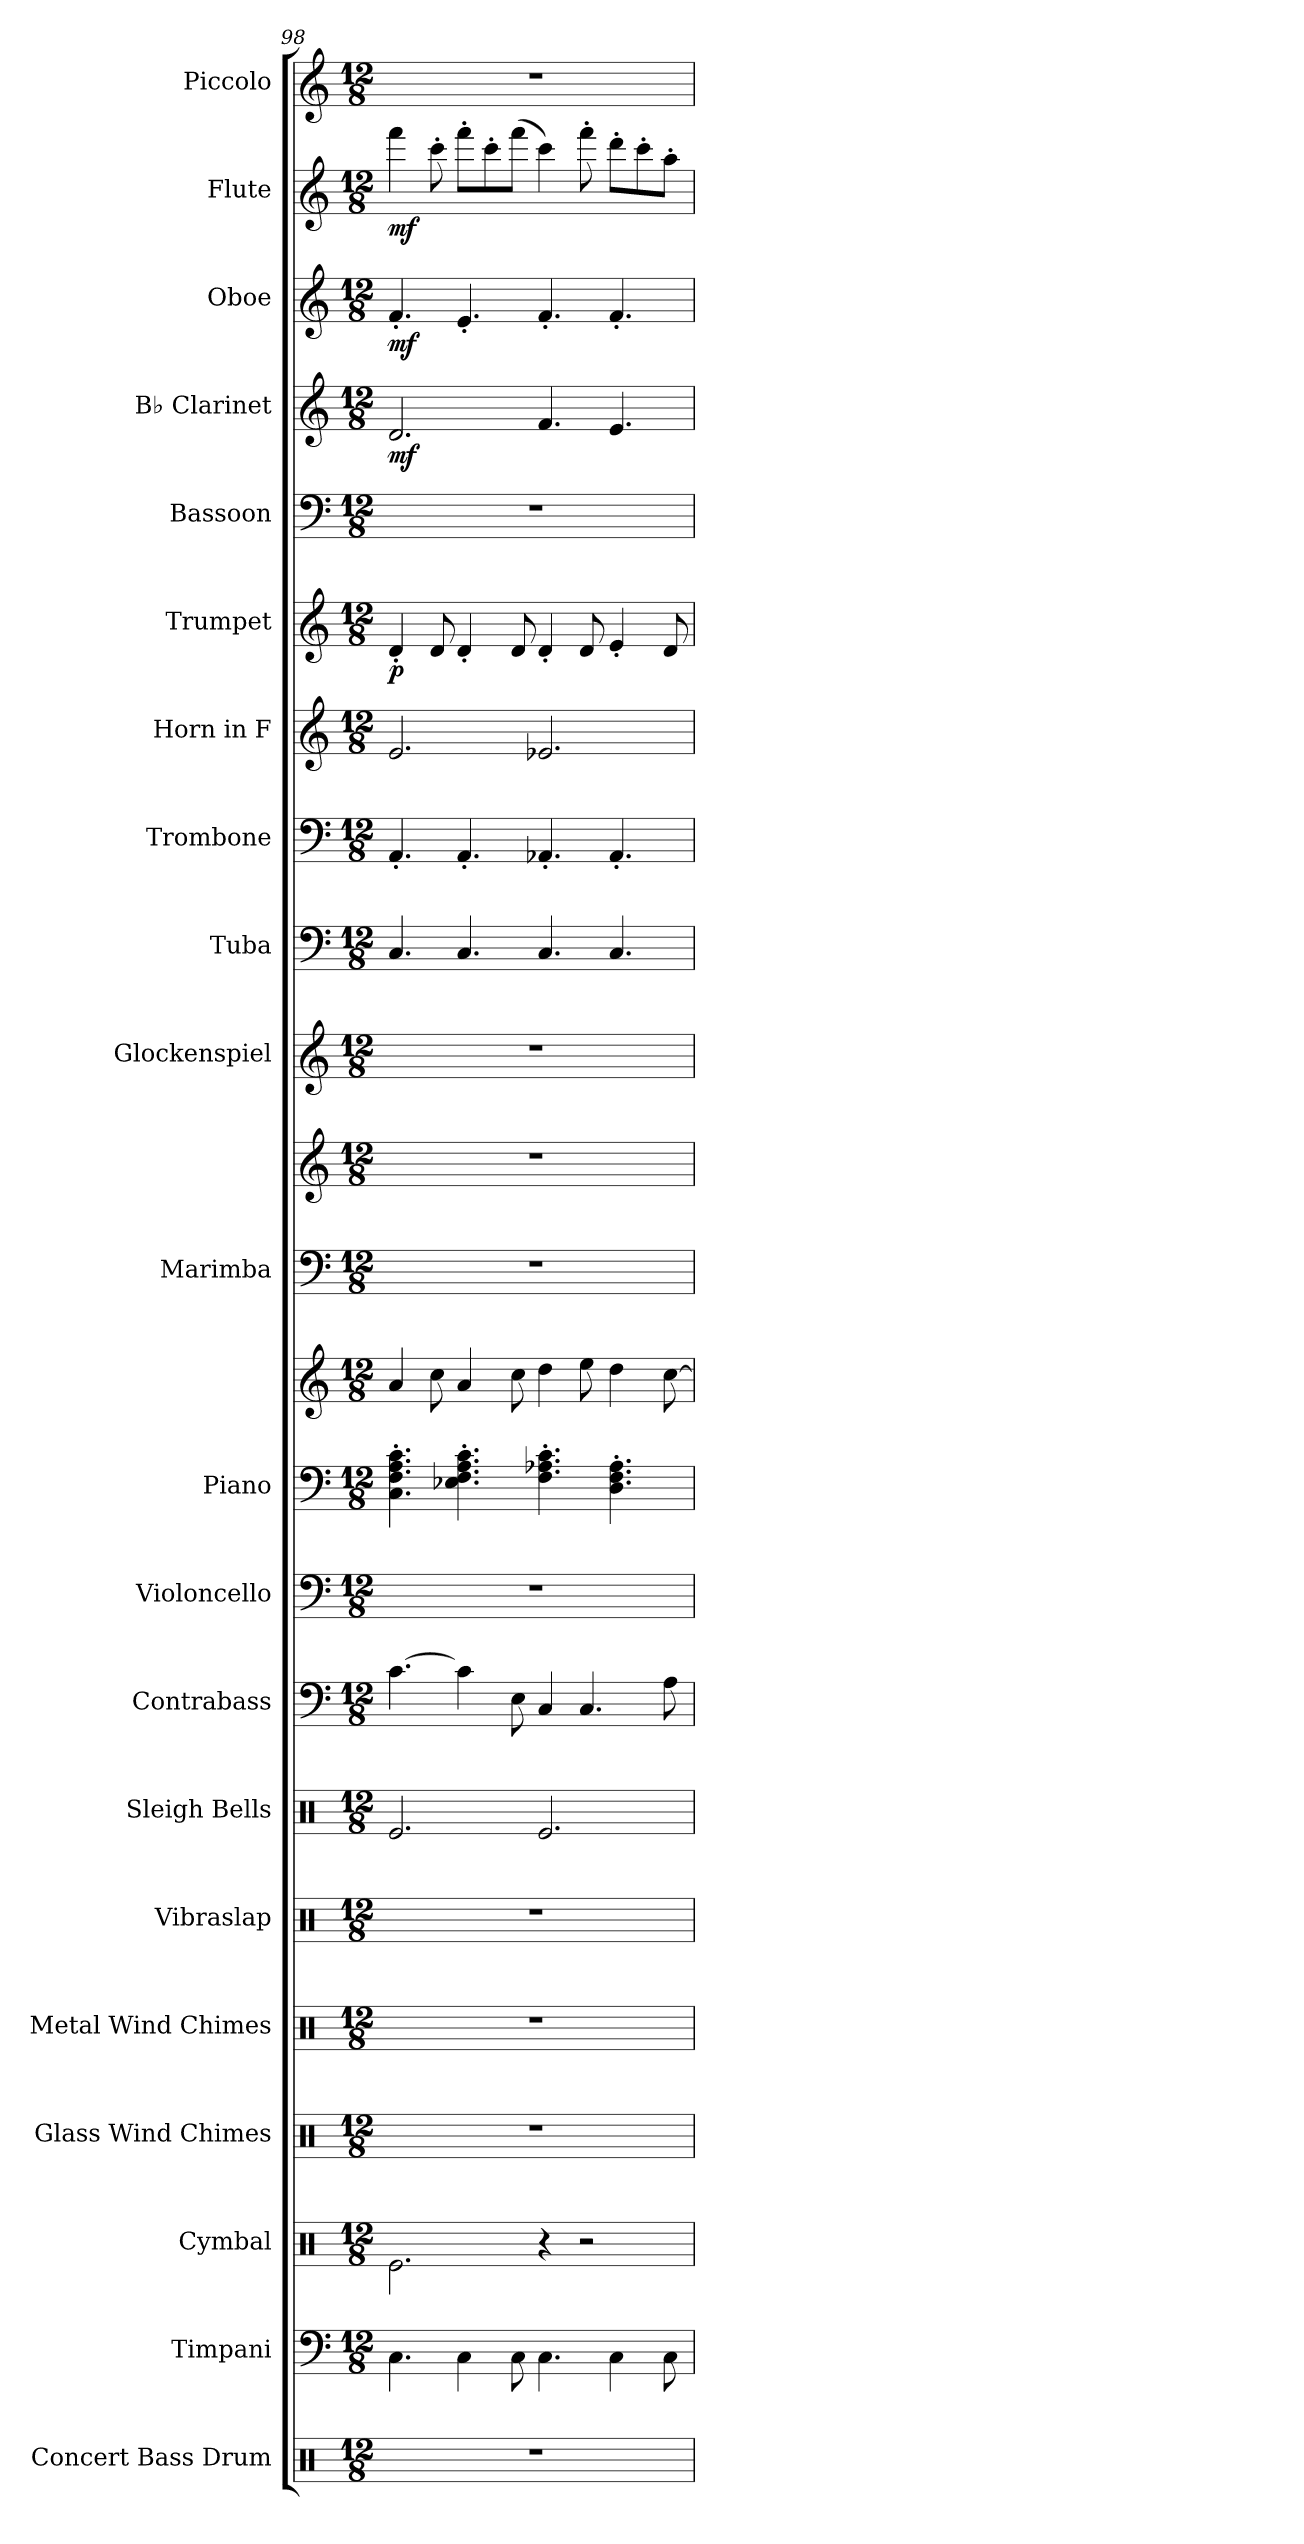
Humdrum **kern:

**kern	**kern	**kern	**kern	**kern	**kern	**kern	**kern	**kern	**kern	**kern	**kern	**kern	**kern	**kern	**kern	**kern	**kern	**dynam	**kern	**kern	**dynam	**kern	**dynam	**kern	**dynam	**kern
*part21	*part20	*part19	*part18	*part17	*part16	*part15	*part14	*part13	*part12	*part12	*part11	*part11	*part10	*part9	*part8	*part7	*part6	*part6	*part5	*part4	*part4	*part3	*part3	*part2	*part2	*part1
*staff23	*staff22	*staff21	*staff20	*staff19	*staff18	*staff17	*staff16	*staff15	*staff14	*staff13	*staff12	*staff11	*staff10	*staff9	*staff8	*staff7	*staff6	*staff6	*staff5	*staff4	*staff4	*staff3	*staff3	*staff2	*staff2	*staff1
*I"Concert Bass Drum	*I"Timpani	*I"Cymbal	*I"Glass Wind Chimes	*I"Metal Wind Chimes	*I"Vibraslap	*I"Sleigh Bells	*I"Contrabass	*I"Violoncello	*I"Piano	*	*I"Marimba	*	*I"Glockenspiel	*I"Tuba	*I"Trombone	*I"Horn in F	*I"Trumpet	*	*I"Bassoon	*I"B♭ Clarinet	*	*I"Oboe	*	*I"Flute	*	*I"Piccolo
*I'Con. BD	*I'Timp.	*I'Cym.	*I'Gl. Wn Ch.	*I'Met. Wn Ch.	*I'Vibslp.	*I'Sle. Be.	*I'Cb.	*I'Vc.	*I'Pno.	*	*I'Mrm.	*	*I'Glock.	*I'Tba.	*I'Tbn.	*	*I'Tpt.	*	*I'Bsn.	*I'B♭ Cl.	*	*I'Ob.	*	*I'Fl.	*	*I'Picc.
*clefX	*clefF4	*clefX	*clefX	*clefX	*clefX	*clefX	*clefF4	*clefF4	*clefF4	*clefG2	*clefF4	*clefG2	*clefG2	*clefF4	*clefF4	*clefG2	*clefG2	*	*clefF4	*clefG2	*	*clefG2	*	*clefG2	*	*clefG2
*	*	*	*	*	*	*	*ITrd7c12	*	*	*	*	*	*ITrd-14c-24	*	*	*ITrd4c7	*ITrd1c2	*	*	*ITrd1c2	*	*	*	*	*	*ITrd-7c-12
*k[]	*k[]	*k[]	*k[]	*k[]	*k[]	*k[]	*k[]	*k[]	*k[]	*k[]	*k[]	*k[]	*k[]	*k[]	*k[]	*k[b-]	*k[b-e-]	*	*k[]	*k[b-e-]	*	*k[]	*	*k[]	*	*k[]
*M12/8	*M12/8	*M12/8	*M12/8	*M12/8	*M12/8	*M12/8	*M12/8	*M12/8	*M12/8	*M12/8	*M12/8	*M12/8	*M12/8	*M12/8	*M12/8	*M12/8	*M12/8	*	*M12/8	*M12/8	*	*M12/8	*	*M12/8	*	*M12/8
=98	=98	=98	=98	=98	=98	=98	=98	=98	=98	=98	=98	=98	=98	=98	=98	=98	=98	=98	=98	=98	=98	=98	=98	=98	=98	=98
!	!	!	!	!	!	!	!	!	!	!	!	!	!	!	!	!	!	!LO:DY:b	!	!	!LO:DY:b	!	!LO:DY:b	!	!LO:DY:b	!
1.r	4.C\	2.Re\	1.r	1.r	1.r	2.Re/	[4.C\	1.r	4.C\' 4.F\' 4.A\' 4.c\'	4a/	1.r	1.r	1.r	4.C/	4.AA'/	2.A/	4c'/	p	1.r	2.c/	mf	4.f'/	mf	4fff\	mf	1.r
.	.	.	.	.	.	.	.	.	.	8cc\	.	.	.	.	.	.	8c/	.	.	.	.	.	.	8ccc'\	.	.
.	4C\	.	.	.	.	.	4C\]	.	4.E-X\' 4.F\' 4.A\' 4.c\'	4a/	.	.	.	4.C/	4.AA'/	.	4c'/	.	.	.	.	4.e'/	.	8fff'\L	.	.
.	.	.	.	.	.	.	.	.	.	.	.	.	.	.	.	.	.	.	.	.	.	.	.	8ccc'\	.	.
.	8C\	.	.	.	.	.	8EE\	.	.	8cc\	.	.	.	.	.	.	8c/	.	.	.	.	.	.	(>8fff\J	.	.
.	4.C\	4r	.	.	.	2.Re/	4CC/	.	4.F\' 4.A-X\' 4.c\'	4dd\	.	.	.	4.C/	4.AA-X'/	2.A-X/	4c'/	.	.	4.e-/	.	4.f'/	.	4ccc\)	.	.
.	.	2r	.	.	.	.	4.CC/	.	.	8ee\	.	.	.	.	.	.	8c/	.	.	.	.	.	.	8fff'\	.	.
.	4C\	.	.	.	.	.	.	.	4.D\' 4.F\' 4.A-\'	4dd\	.	.	.	4.C/	4.AA-'/	.	4d'/	.	.	4.d/	.	4.f'/	.	8ddd'\L	.	.
.	.	.	.	.	.	.	.	.	.	.	.	.	.	.	.	.	.	.	.	.	.	.	.	8ccc'\	.	.
.	8C\	.	.	.	.	.	8AA\	.	.	[8cc\	.	.	.	.	.	.	8c/	.	.	.	.	.	.	8aa'\J	.	.
=	=	=	=	=	=	=	=	=	=	=	=	=	=	=	=	=	=	=	=	=	=	=	=	=	=	=
*-	*-	*-	*-	*-	*-	*-	*-	*-	*-	*-	*-	*-	*-	*-	*-	*-	*-	*-	*-	*-	*-	*-	*-	*-	*-	*-
